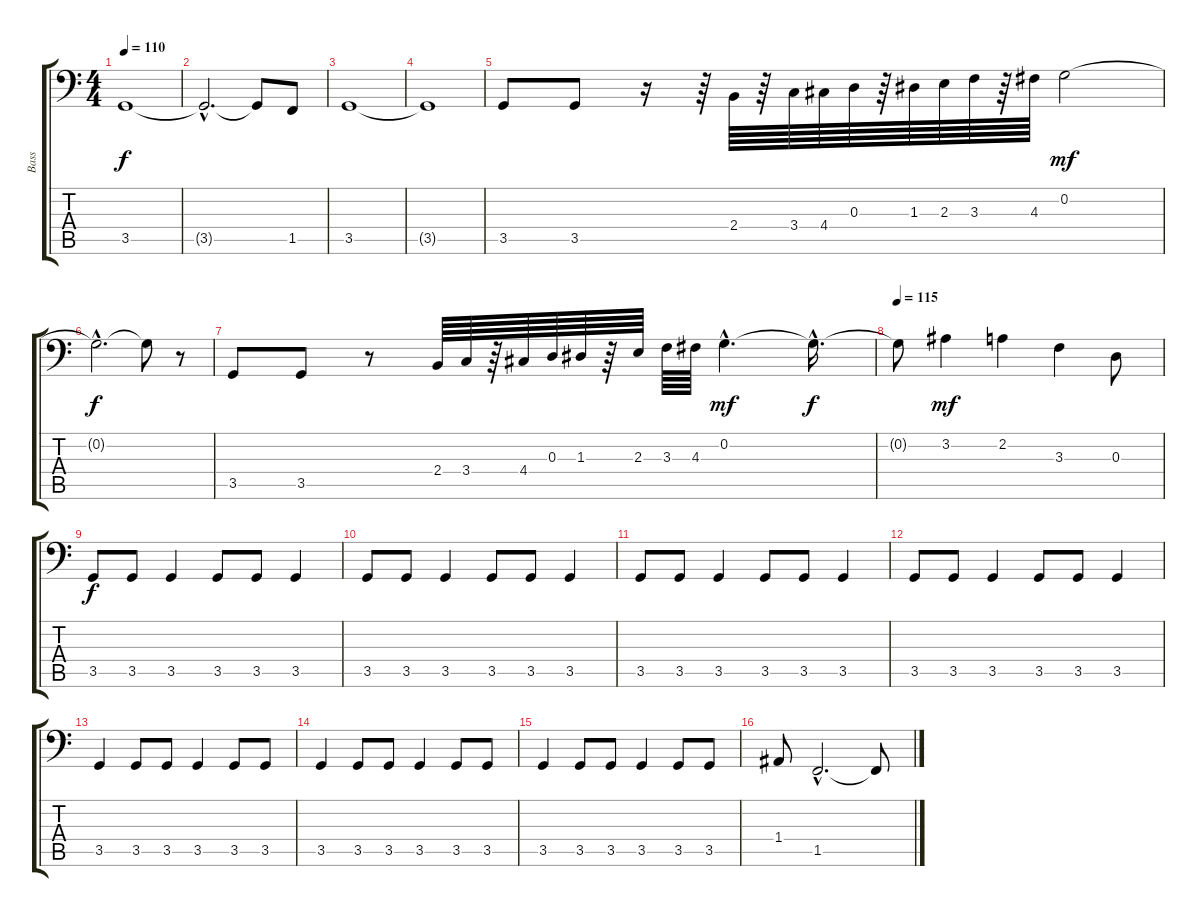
\track ("Bass" "Bass") {instrument electricbassfinger}
\staff {score tabs}
\tuning (C3 G2 D2 A1 E1 B0) {hide}
\ts (4 4)
\tempo 110
\clef f4
\ks c
3.5.1{dy f} |
3.5{hac t}.2{d} 3.5{t}.8 1.5.8 |
3.5.1 |
3.5{t}.1 |
3.5.8 3.5.8 r.16 r.64 2.4.64 r.64 3.4.64 4.4.64 0.3.64 r.64 1.3.64 2.3.64 3.3.64 r.64 4.3.64 0.2.2{dy mf} |
0.2{hac t}.2{d dy f} 0.2{t}.8 r.8 |
3.5.8 3.5.8 r.8 2.4.64 3.4.64 r.64 4.4.64 0.3.64 1.3.64 r.64 2.3.64 3.3.64 4.3.64 0.2{hac}.4{d dy mf} 0.2{hac t}.16{d dy f} |
\tempo 115
0.2{t}.8 3.2.4{dy mf} 2.2.4 3.3.4 0.3.8 |
3.5.8{dy f} 3.5.8 3.5.4 3.5.8 3.5.8 3.5.4 |
3.5.8 3.5.8 3.5.4 3.5.8 3.5.8 3.5.4 |
3.5.8 3.5.8 3.5.4 3.5.8 3.5.8 3.5.4 |
3.5.8 3.5.8 3.5.4 3.5.8 3.5.8 3.5.4 |
3.5.4 3.5.8 3.5.8 3.5.4 3.5.8 3.5.8 |
3.5.4 3.5.8 3.5.8 3.5.4 3.5.8 3.5.8 |
3.5.4 3.5.8 3.5.8 3.5.4 3.5.8 3.5.8 |
1.4.8 1.5{hac}.2{d} 1.5{t}.8
